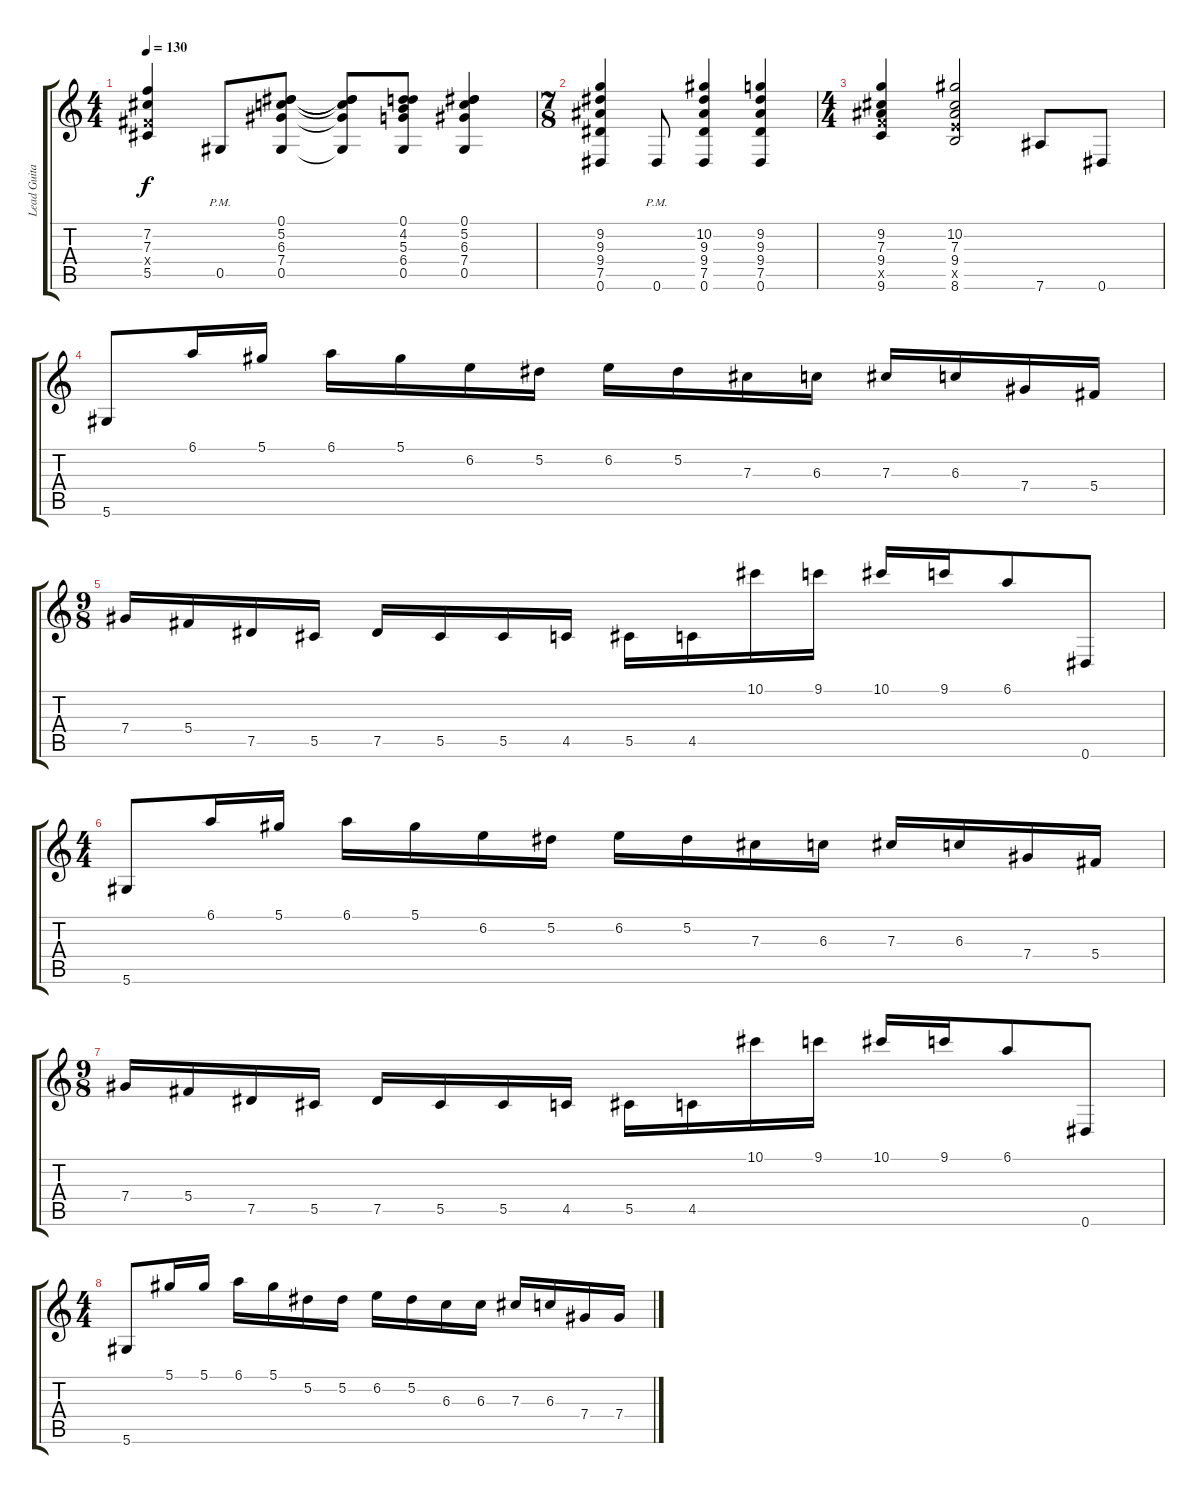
\track ("Lead Guitar" "Lead Guita") {instrument overdrivenguitar}
\staff {score tabs}
\tuning (Eb4 Bb3 Gb3 Db3 Ab2 Eb2) {hide}
\ts (4 4)
\tempo 130
\clef g2
\ks c
(7.2 7.3 5.4{x} 5.5).4{dy f} 0.5{pm}.8 (0.1 5.2 6.3 7.4 0.5).8 (0.1{t} 5.2{t} 6.3{t} 7.4{t} 0.5{t}).8 (0.1 4.2 5.3 6.4 0.5).8 (0.1 5.2 6.3 7.4 0.5).4 |
\ts (7 8)
(9.2 9.3 9.4 7.5 0.6).4 0.6{pm}.8 (10.2 9.3 9.4 7.5 0.6).4 (9.2 9.3 9.4 7.5 0.6).4 |
\ts (4 4)
(9.2 7.3 9.4 9.5{x} 9.6).4 (10.2 7.3 9.4 8.5{x} 8.6).2 7.6.8 0.6.8 |
5.6.8 6.1.16 5.1.16 6.1.16 5.1.16 6.2.16 5.2.16 6.2.16 5.2.16 7.3.16 6.3.16 7.3.16 6.3.16 7.4.16 5.4.16 |
\ts (9 8)
7.4.16 5.4.16 7.5.16 5.5.16{beam split} 7.5.16 5.5.16{beam merge} 5.5.16 4.5.16{beam split} 5.5.16 4.5.16 10.1.16 9.1.16{beam split} 10.1.16 9.1.16 6.1.8 0.6.8 |
\ts (4 4)
5.6.8 6.1.16 5.1.16 6.1.16 5.1.16 6.2.16 5.2.16 6.2.16 5.2.16 7.3.16 6.3.16 7.3.16 6.3.16 7.4.16 5.4.16 |
\ts (9 8)
7.4.16 5.4.16 7.5.16 5.5.16{beam split} 7.5.16 5.5.16{beam merge} 5.5.16 4.5.16{beam split} 5.5.16 4.5.16 10.1.16 9.1.16{beam split} 10.1.16 9.1.16 6.1.8 0.6.8 |
\ts (4 4)
5.6.8 5.1.16 5.1.16 6.1.16 5.1.16 5.2.16 5.2.16 6.2.16 5.2.16 6.3.16 6.3.16 7.3.16 6.3.16 7.4.16 7.4.16
